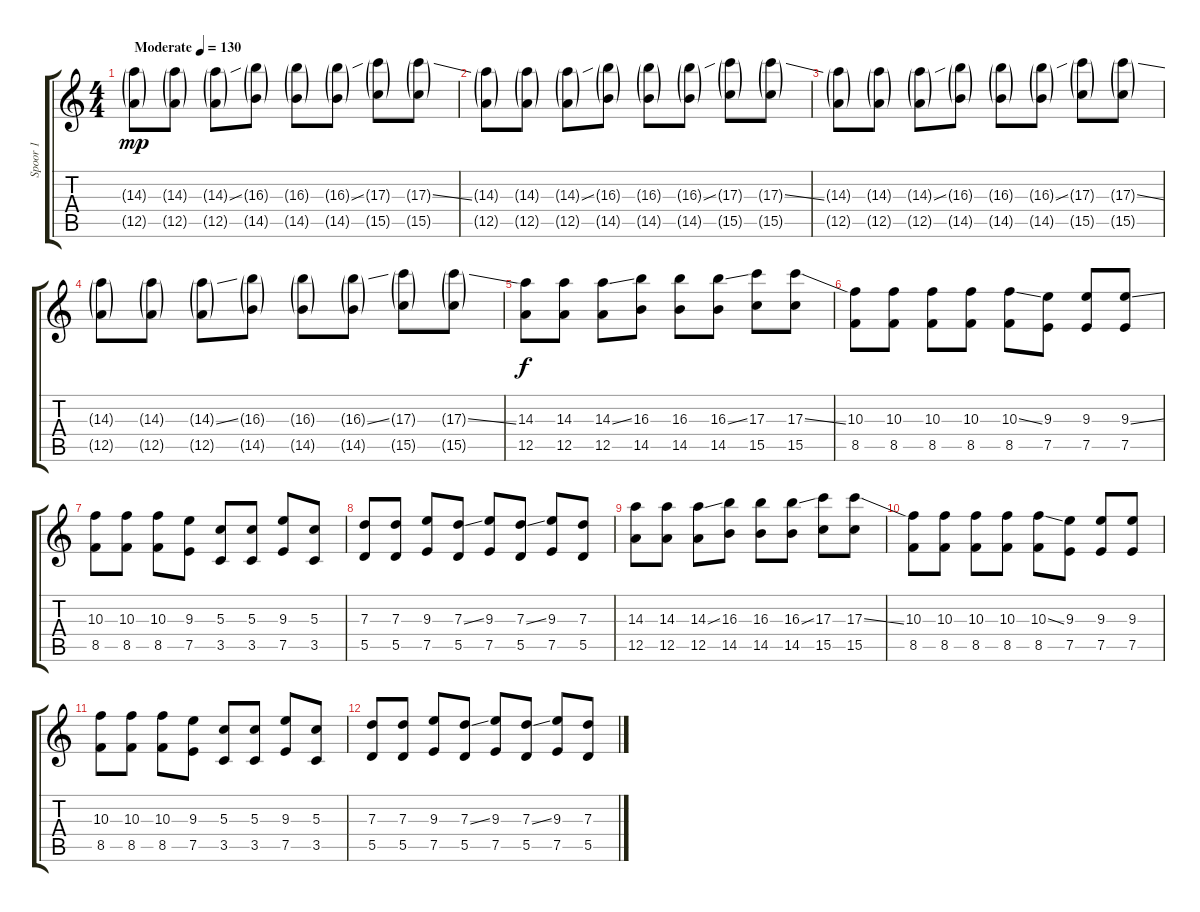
\track ("Spoor 1" "Spoor 1") {instrument overdrivenguitar}
\staff {score tabs}
\tuning (E4 B3 G3 D3 A2 E2) {hide}
\ts (4 4)
\tempo (130 "Moderate")
\clef g2
\ks c
(14.3{g} 12.5{g}).8{dy mp volume 7 instrument overdrivenguitar} (14.3{g} 12.5{g}).8 (14.3{ss g} 12.5{g}).8 (16.3{g} 14.5{g}).8 (16.3{g} 14.5{g}).8 (16.3{ss g} 14.5{g}).8 (17.3{g} 15.5{g}).8 (17.3{ss g} 15.5{g}).8 |
(14.3{g} 12.5{g}).8 (14.3{g} 12.5{g}).8 (14.3{ss g} 12.5{g}).8 (16.3{g} 14.5{g}).8 (16.3{g} 14.5{g}).8 (16.3{ss g} 14.5{g}).8 (17.3{g} 15.5{g}).8 (17.3{ss g} 15.5{g}).8 |
(14.3{g} 12.5{g}).8 (14.3{g} 12.5{g}).8 (14.3{ss g} 12.5{g}).8 (16.3{g} 14.5{g}).8 (16.3{g} 14.5{g}).8 (16.3{ss g} 14.5{g}).8 (17.3{g} 15.5{g}).8 (17.3{ss g} 15.5{g}).8 |
(14.3{g} 12.5{g}).8 (14.3{g} 12.5{g}).8 (14.3{ss g} 12.5{g}).8 (16.3{g} 14.5{g}).8 (16.3{g} 14.5{g}).8 (16.3{ss g} 14.5{g}).8 (17.3{g} 15.5{g}).8 (17.3{ss g} 15.5{g}).8 |
(14.3 12.5).8{dy f volume 16} (14.3 12.5).8 (14.3{ss} 12.5).8 (16.3 14.5).8 (16.3 14.5).8 (16.3{ss} 14.5).8 (17.3 15.5).8 (17.3{ss} 15.5).8 |
(10.3 8.5).8 (10.3 8.5).8 (10.3 8.5).8 (10.3 8.5).8 (10.3{ss} 8.5).8 (9.3 7.5).8 (9.3 7.5).8 (9.3{ss} 7.5).8 |
(10.3 8.5).8 (10.3 8.5).8 (10.3 8.5).8 (9.3 7.5).8 (5.3 3.5).8 (5.3 3.5).8 (9.3 7.5).8 (5.3 3.5).8 |
(7.3 5.5).8 (7.3 5.5).8 (9.3 7.5).8 (7.3{ss} 5.5).8 (9.3 7.5).8 (7.3{ss} 5.5).8 (9.3 7.5).8 (7.3 5.5).8 |
(14.3 12.5).8 (14.3 12.5).8 (14.3{ss} 12.5).8 (16.3 14.5).8 (16.3 14.5).8 (16.3{ss} 14.5).8 (17.3 15.5).8 (17.3{ss} 15.5).8 |
(10.3 8.5).8 (10.3 8.5).8 (10.3 8.5).8 (10.3 8.5).8 (10.3{ss} 8.5).8 (9.3 7.5).8 (9.3 7.5).8 (9.3 7.5).8 |
(10.3 8.5).8 (10.3 8.5).8 (10.3 8.5).8 (9.3 7.5).8 (5.3 3.5).8 (5.3 3.5).8 (9.3 7.5).8 (5.3 3.5).8 |
(7.3 5.5).8 (7.3 5.5).8 (9.3 7.5).8 (7.3{ss} 5.5).8 (9.3 7.5).8 (7.3{ss} 5.5).8 (9.3 7.5).8 (7.3 5.5).8
